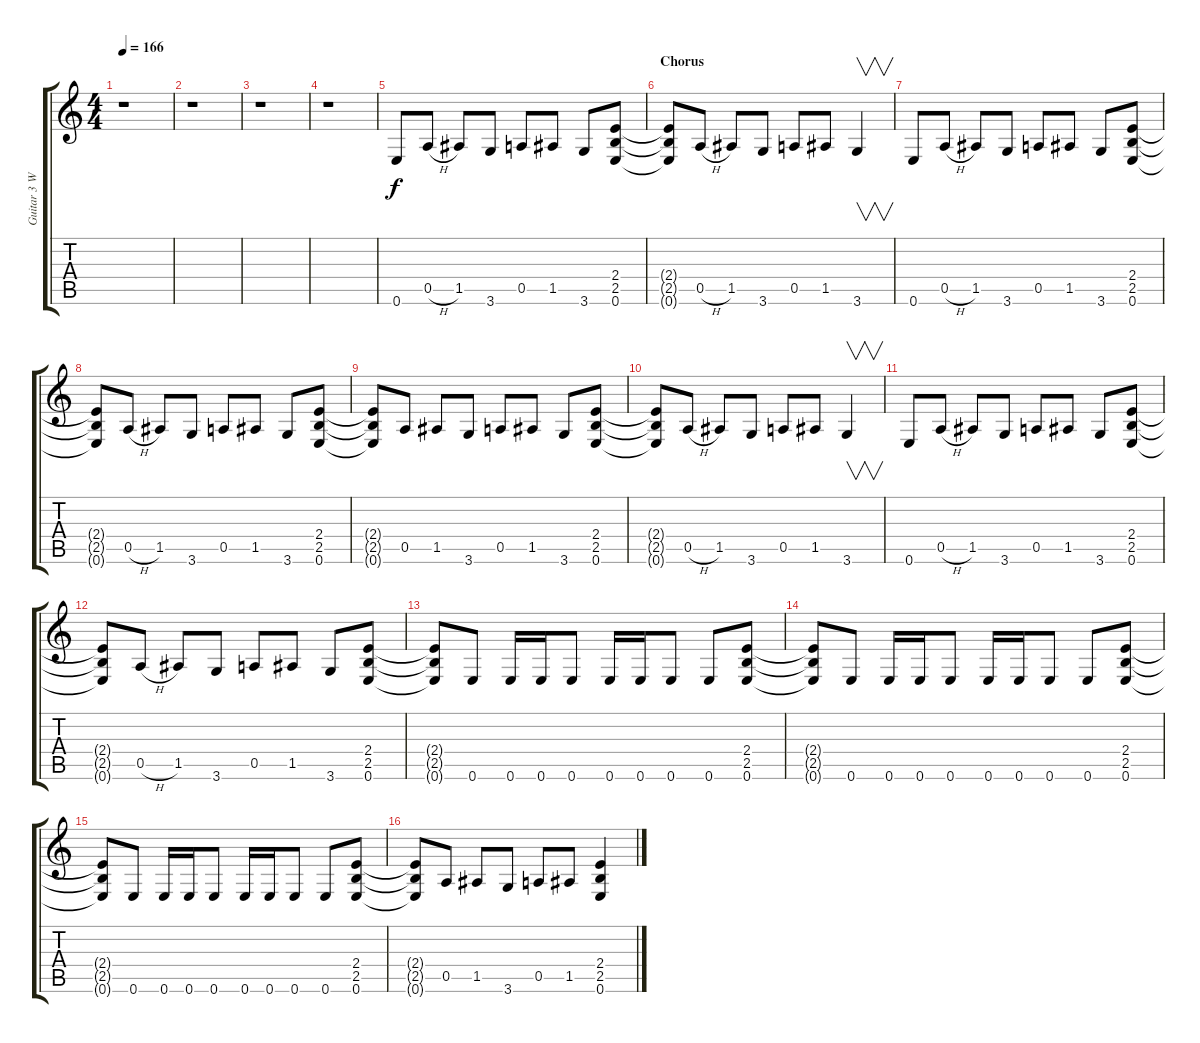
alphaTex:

\track ("Guitar 3 W/Talk Box" "Guitar 3 W") {instrument distortionguitar}
\staff {score tabs}
\tuning (E4 B3 G3 D3 A2 E2) {hide}
\ts (4 4)
\tempo 166
\clef g2
\ks c
r.1{dy f} |
r.1 |
r.1 |
r.1 |
0.6.8 0.5{h}.8 1.5.8 3.6.8 0.5.8 1.5.8 3.6.8 (2.4 2.5 0.6).8 |
\section ("" "Chorus")
(2.4{t} 2.5{t} 0.6{t}).8 0.5{h}.8 1.5.8 3.6.8 0.5.8 1.5.8 3.6.4{v} |
0.6.8 0.5{h}.8 1.5.8 3.6.8 0.5.8 1.5.8 3.6.8 (2.4 2.5 0.6).8 |
(2.4{t} 2.5{t} 0.6{t}).8 0.5{h}.8 1.5.8 3.6.8 0.5.8 1.5.8 3.6.8 (2.4 2.5 0.6).8 |
(2.4{t} 2.5{t} 0.6{t}).8 0.5.8 1.5.8 3.6.8 0.5.8 1.5.8 3.6.8 (2.4 2.5 0.6).8 |
(2.4{t} 2.5{t} 0.6{t}).8 0.5{h}.8 1.5.8 3.6.8 0.5.8 1.5.8 3.6.4{v} |
0.6.8 0.5{h}.8 1.5.8 3.6.8 0.5.8 1.5.8 3.6.8 (2.4 2.5 0.6).8 |
(2.4{t} 2.5{t} 0.6{t}).8 0.5{h}.8 1.5.8 3.6.8 0.5.8 1.5.8 3.6.8 (2.4 2.5 0.6).8 |
(2.4{t} 2.5{t} 0.6{t}).8 0.6.8 0.6.16 0.6.16 0.6.8 0.6.16 0.6.16 0.6.8 0.6.8 (2.4 2.5 0.6).8 |
(2.4{t} 2.5{t} 0.6{t}).8 0.6.8 0.6.16 0.6.16 0.6.8 0.6.16 0.6.16 0.6.8 0.6.8 (2.4 2.5 0.6).8 |
(2.4{t} 2.5{t} 0.6{t}).8 0.6.8 0.6.16 0.6.16 0.6.8 0.6.16 0.6.16 0.6.8 0.6.8 (2.4 2.5 0.6).8 |
(2.4{t} 2.5{t} 0.6{t}).8 0.5.8 1.5.8 3.6.8 0.5.8 1.5.8 (2.4 2.5 0.6).4
